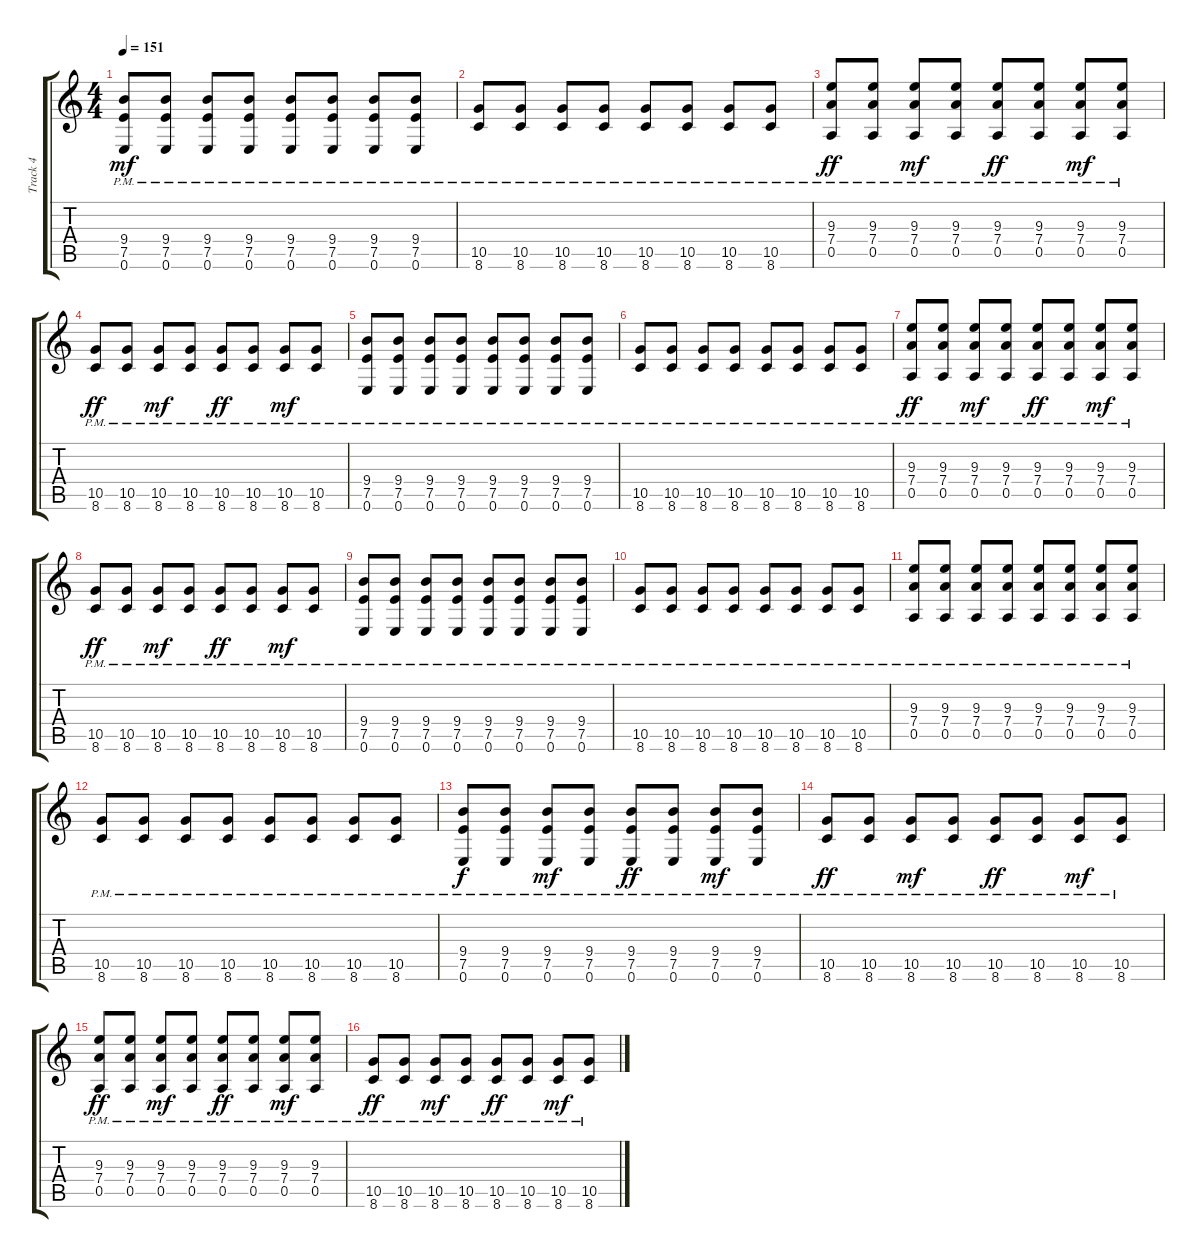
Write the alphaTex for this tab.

\track ("Track 4" "Track 4") {instrument overdrivenguitar}
\staff {score tabs}
\tuning (E4 B3 G3 D3 A2 E2) {hide}
\ts (4 4)
\tempo 151
\clef g2
\ks c
(9.4{pm} 7.5{pm} 0.6).8{dy mf} (9.4{pm} 7.5{pm} 0.6).8 (9.4{pm} 7.5{pm} 0.6).8 (9.4{pm} 7.5{pm} 0.6).8 (9.4{pm} 7.5{pm} 0.6).8 (9.4{pm} 7.5{pm} 0.6).8 (9.4{pm} 7.5{pm} 0.6).8 (9.4{pm} 7.5{pm} 0.6).8 |
(10.5{pm} 8.6).8 (10.5{pm} 8.6).8 (10.5{pm} 8.6).8 (10.5{pm} 8.6).8 (10.5{pm} 8.6).8 (10.5{pm} 8.6).8 (10.5{pm} 8.6).8 (10.5{pm} 8.6).8 |
(9.3 7.4{pm} 0.5{pm}).8{dy ff} (9.3 7.4{pm} 0.5{pm}).8 (9.3 7.4{pm} 0.5{pm}).8{dy mf} (9.3 7.4{pm} 0.5{pm}).8 (9.3 7.4{pm} 0.5{pm}).8{dy ff} (9.3 7.4{pm} 0.5{pm}).8 (9.3 7.4{pm} 0.5{pm}).8{dy mf} (9.3 7.4{pm} 0.5{pm}).8 |
(10.5{pm} 8.6).8{dy ff} (10.5{pm} 8.6).8 (10.5{pm} 8.6).8{dy mf} (10.5{pm} 8.6).8 (10.5{pm} 8.6).8{dy ff} (10.5{pm} 8.6).8 (10.5{pm} 8.6).8{dy mf} (10.5{pm} 8.6).8 |
(9.4{pm} 7.5{pm} 0.6).8 (9.4{pm} 7.5{pm} 0.6).8 (9.4{pm} 7.5{pm} 0.6).8 (9.4{pm} 7.5{pm} 0.6).8 (9.4{pm} 7.5{pm} 0.6).8 (9.4{pm} 7.5{pm} 0.6).8 (9.4{pm} 7.5{pm} 0.6).8 (9.4{pm} 7.5{pm} 0.6).8 |
(10.5{pm} 8.6).8 (10.5{pm} 8.6).8 (10.5{pm} 8.6).8 (10.5{pm} 8.6).8 (10.5{pm} 8.6).8 (10.5{pm} 8.6).8 (10.5{pm} 8.6).8 (10.5{pm} 8.6).8 |
(9.3 7.4{pm} 0.5{pm}).8{dy ff} (9.3 7.4{pm} 0.5{pm}).8 (9.3 7.4{pm} 0.5{pm}).8{dy mf} (9.3 7.4{pm} 0.5{pm}).8 (9.3 7.4{pm} 0.5{pm}).8{dy ff} (9.3 7.4{pm} 0.5{pm}).8 (9.3 7.4{pm} 0.5{pm}).8{dy mf} (9.3 7.4{pm} 0.5{pm}).8 |
(10.5{pm} 8.6).8{dy ff} (10.5{pm} 8.6).8 (10.5{pm} 8.6).8{dy mf} (10.5{pm} 8.6).8 (10.5{pm} 8.6).8{dy ff} (10.5{pm} 8.6).8 (10.5{pm} 8.6).8{dy mf} (10.5{pm} 8.6).8 |
(9.4{pm} 7.5{pm} 0.6).8 (9.4{pm} 7.5{pm} 0.6).8 (9.4{pm} 7.5{pm} 0.6).8 (9.4{pm} 7.5{pm} 0.6).8 (9.4{pm} 7.5{pm} 0.6).8 (9.4{pm} 7.5{pm} 0.6).8 (9.4{pm} 7.5{pm} 0.6).8 (9.4{pm} 7.5{pm} 0.6).8 |
(10.5{pm} 8.6).8 (10.5{pm} 8.6).8 (10.5{pm} 8.6).8 (10.5{pm} 8.6).8 (10.5{pm} 8.6).8 (10.5{pm} 8.6).8 (10.5{pm} 8.6).8 (10.5{pm} 8.6).8 |
(9.3 7.4{pm} 0.5{pm}).8 (9.3 7.4{pm} 0.5{pm}).8 (9.3 7.4{pm} 0.5{pm}).8 (9.3 7.4{pm} 0.5{pm}).8 (9.3 7.4{pm} 0.5{pm}).8 (9.3 7.4{pm} 0.5{pm}).8 (9.3 7.4{pm} 0.5{pm}).8 (9.3 7.4{pm} 0.5{pm}).8 |
(10.5{pm} 8.6).8 (10.5{pm} 8.6).8 (10.5{pm} 8.6).8 (10.5{pm} 8.6).8 (10.5{pm} 8.6).8 (10.5{pm} 8.6).8 (10.5{pm} 8.6).8 (10.5{pm} 8.6).8 |
(9.4{pm} 7.5{pm} 0.6).8{dy f} (9.4{pm} 7.5{pm} 0.6).8 (9.4{pm} 7.5{pm} 0.6).8{dy mf} (9.4{pm} 7.5{pm} 0.6).8 (9.4{pm} 7.5{pm} 0.6).8{dy ff} (9.4{pm} 7.5{pm} 0.6).8 (9.4{pm} 7.5{pm} 0.6).8{dy mf} (9.4{pm} 7.5{pm} 0.6).8 |
(10.5{pm} 8.6).8{dy ff} (10.5{pm} 8.6).8 (10.5{pm} 8.6).8{dy mf} (10.5{pm} 8.6).8 (10.5{pm} 8.6).8{dy ff} (10.5{pm} 8.6).8 (10.5{pm} 8.6).8{dy mf} (10.5{pm} 8.6).8 |
(9.3 7.4{pm} 0.5{pm}).8{dy ff} (9.3 7.4{pm} 0.5{pm}).8 (9.3 7.4{pm} 0.5{pm}).8{dy mf} (9.3 7.4{pm} 0.5{pm}).8 (9.3 7.4{pm} 0.5{pm}).8{dy ff} (9.3 7.4{pm} 0.5{pm}).8 (9.3 7.4{pm} 0.5{pm}).8{dy mf} (9.3 7.4{pm} 0.5{pm}).8 |
(10.5{pm} 8.6).8{dy ff} (10.5{pm} 8.6).8 (10.5{pm} 8.6).8{dy mf} (10.5{pm} 8.6).8 (10.5{pm} 8.6).8{dy ff} (10.5{pm} 8.6).8 (10.5{pm} 8.6).8{dy mf} (10.5{pm} 8.6).8
